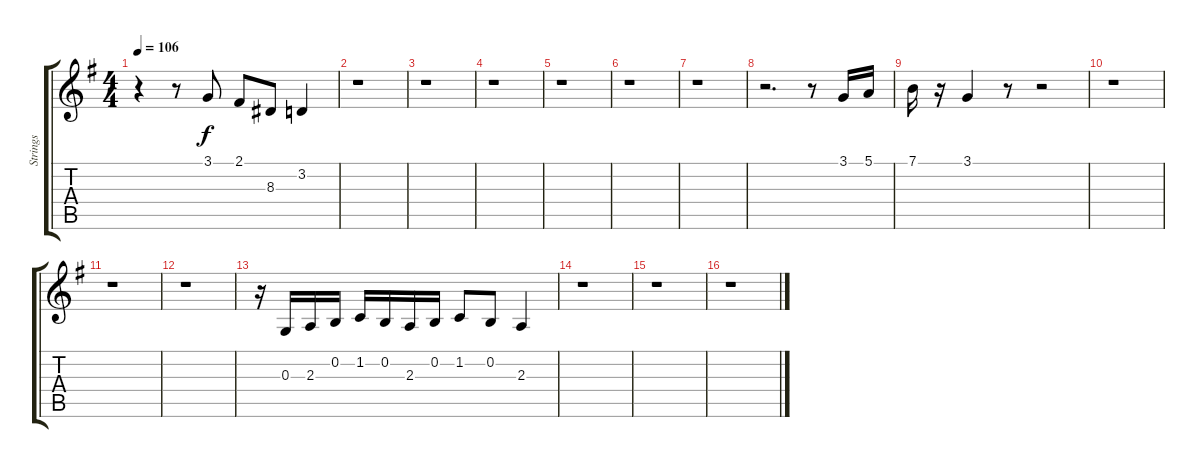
\track ("Strings" "Strings") {instrument stringensemble2}
\staff {score tabs}
\tuning (E4 B3 G3 D3 A2 E2) {hide}
\ts (4 4)
\tempo 106
\clef g2
\ks g
r.4{dy f} r.8 3.1.8 2.1.8 8.3.8 3.2.4 |
r.1 |
r.1 |
r.1 |
r.1 |
r.1 |
r.1 |
r.2{d} r.8 3.1.16 5.1.16 |
7.1.16 r.16 3.1.4 r.8 r.2 |
r.1 |
r.1 |
r.1 |
r.16 0.3.16 2.3.16 0.2.16 1.2.16 0.2.16 2.3.16 0.2.16 1.2.8 0.2.8 2.3.4 |
r.1 |
r.1 |
r.1
